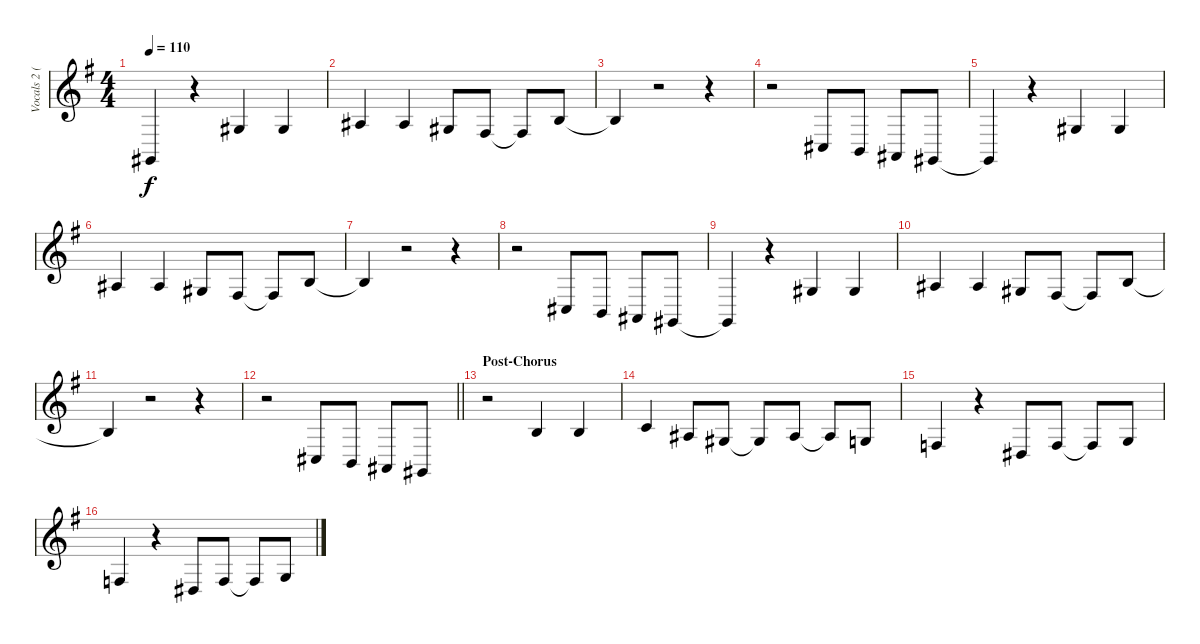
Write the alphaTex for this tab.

\track ("Vocals 2 (Jerry)" "Vocals 2 (") {instrument oboe}
\staff {score}
\tuning (Eb4 Bb3 Gb3 Db3 Ab2 Eb2) {hide}
\ts (4 4)
\tempo 110
\clef g2
\ks g
5.6{t}.4{dy f} r.4 7.4.4 7.4.4 |
9.4.4 9.4.4 7.4.8 5.4.8 5.4{t}.8 10.4.8 |
10.4{t}.4 r.2 r.4 |
r.2 10.6.8 8.6.8 7.6.8 5.6.8 |
5.6{t}.4 r.4 7.4.4 7.4.4 |
9.4.4 9.4.4 7.4.8 5.4.8 5.4{t}.8 10.4.8 |
10.4{t}.4 r.2 r.4 |
r.2 10.6.8 8.6.8 7.6.8 5.6.8 |
5.6{t}.4 r.4 7.4.4 7.4.4 |
9.4.4 9.4.4 7.4.8 5.4.8 5.4{t}.8 10.4.8 |
10.4{t}.4 r.2 r.4 |
\barLineRight lightlight
r.2 10.6.8 8.6.8 7.6.8 5.6.8 |
\section ("" "Post-Chorus")
r.2 10.4.4 10.4.4 |
11.4.4 9.4.8 7.4.8 7.4{t}.8 9.4.8 9.4{t}.8 11.5.8 |
9.5.4 r.4 7.5.8 9.5.8 9.5{t}.8 11.5.8 |
9.5.4 r.4 7.5.8 9.5.8 9.5{t}.8 11.5.8
